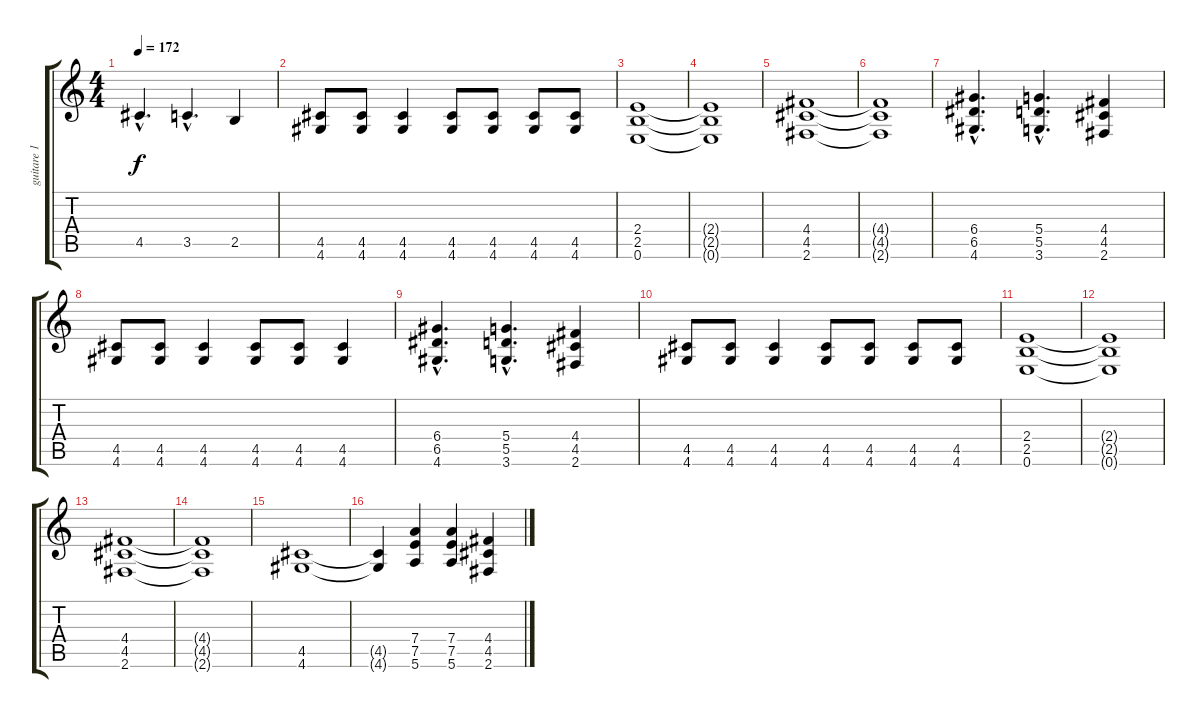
\track ("guitare 1" "guitare 1") {instrument distortionguitar}
\staff {score tabs}
\tuning (E4 B3 G3 D3 A2 E2) {hide}
\ts (4 4)
\tempo 172
\clef g2
\ks c
4.5{hac}.4{d dy f} 3.5{hac}.4{d} 2.5.4 |
(4.5 4.6).8 (4.5 4.6).8 (4.5 4.6).4 (4.5 4.6).8 (4.5 4.6).8 (4.5 4.6).8 (4.5 4.6).8 |
(2.4 2.5 0.6).1 |
(2.4{t} 2.5{t} 0.6{t}).1 |
(4.4 4.5 2.6).1 |
(4.4{t} 4.5{t} 2.6{t}).1 |
(6.4{hac} 6.5{hac} 4.6{hac}).4{d} (5.4{hac} 5.5{hac} 3.6{hac}).4{d} (4.4 4.5 2.6).4 |
(4.5 4.6).8 (4.5 4.6).8 (4.5 4.6).4 (4.5 4.6).8 (4.5 4.6).8 (4.5 4.6).4 |
(6.4{hac} 6.5{hac} 4.6{hac}).4{d} (5.4{hac} 5.5{hac} 3.6{hac}).4{d} (4.4 4.5 2.6).4 |
(4.5 4.6).8 (4.5 4.6).8 (4.5 4.6).4 (4.5 4.6).8 (4.5 4.6).8 (4.5 4.6).8 (4.5 4.6).8 |
(2.4 2.5 0.6).1 |
(2.4{t} 2.5{t} 0.6{t}).1 |
(4.4 4.5 2.6).1 |
(4.4{t} 4.5{t} 2.6{t}).1 |
(4.5 4.6).1 |
(4.5{t} 4.6{t}).4 (7.4 7.5 5.6).4 (7.4 7.5 5.6).4 (4.4 4.5 2.6).4
